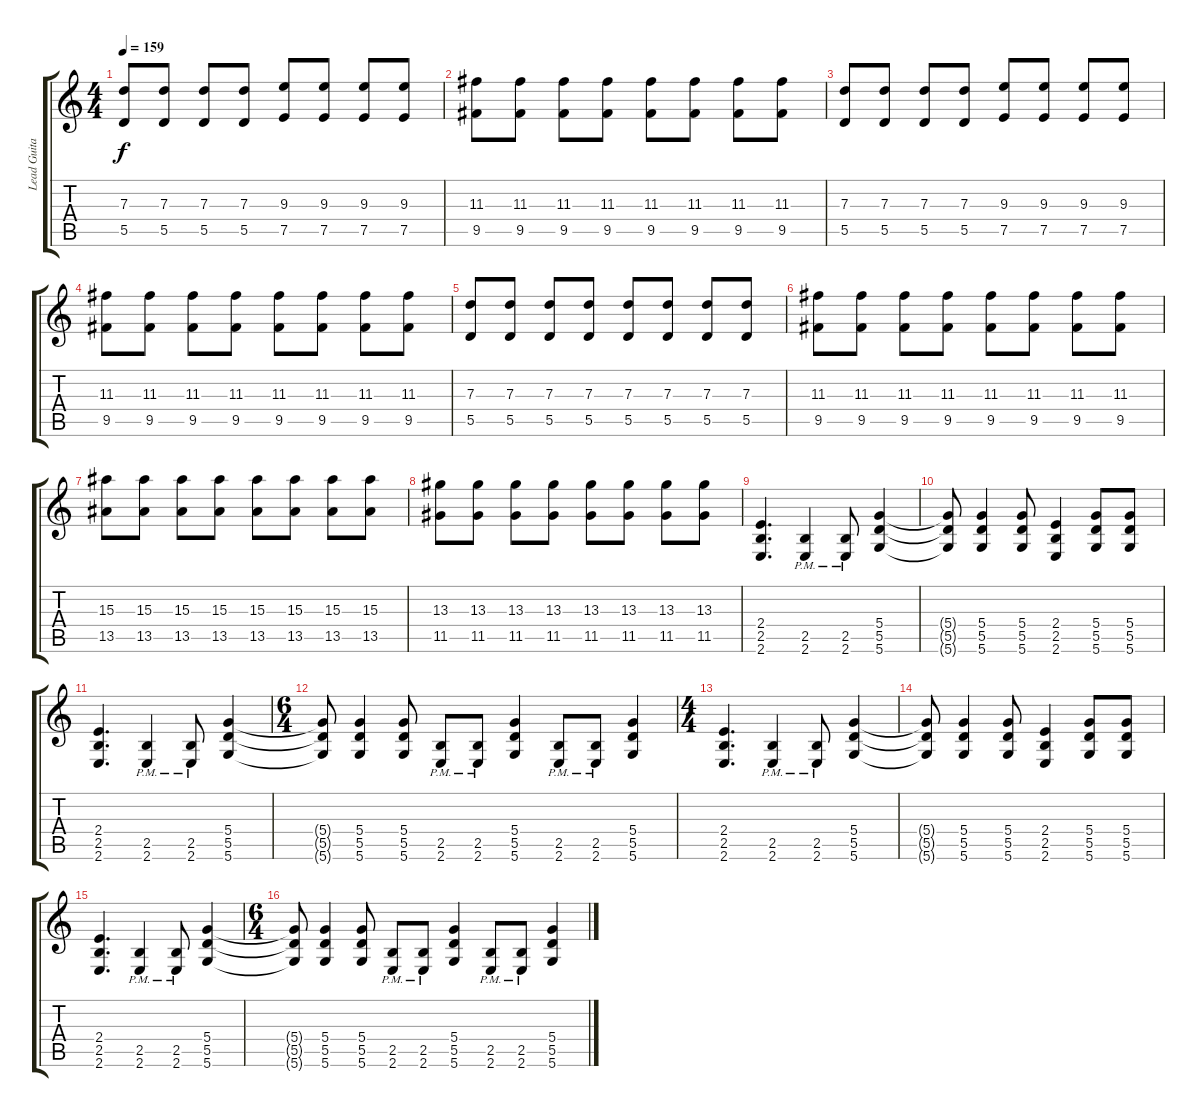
\track ("Lead Guitar" "Lead Guita") {instrument distortionguitar}
\staff {score tabs}
\tuning (E4 B3 G3 D3 A2 D2) {hide}
\ts (4 4)
\tempo 159
\clef g2
\ks c
(7.3 5.5).8{dy f} (7.3 5.5).8 (7.3 5.5).8 (7.3 5.5).8 (9.3 7.5).8 (9.3 7.5).8 (9.3 7.5).8 (9.3 7.5).8 |
(11.3 9.5).8 (11.3 9.5).8 (11.3 9.5).8 (11.3 9.5).8 (11.3 9.5).8 (11.3 9.5).8 (11.3 9.5).8 (11.3 9.5).8 |
(7.3 5.5).8 (7.3 5.5).8 (7.3 5.5).8 (7.3 5.5).8 (9.3 7.5).8 (9.3 7.5).8 (9.3 7.5).8 (9.3 7.5).8 |
(11.3 9.5).8 (11.3 9.5).8 (11.3 9.5).8 (11.3 9.5).8 (11.3 9.5).8 (11.3 9.5).8 (11.3 9.5).8 (11.3 9.5).8 |
(7.3 5.5).8 (7.3 5.5).8 (7.3 5.5).8 (7.3 5.5).8 (7.3 5.5).8 (7.3 5.5).8 (7.3 5.5).8 (7.3 5.5).8 |
(11.3 9.5).8 (11.3 9.5).8 (11.3 9.5).8 (11.3 9.5).8 (11.3 9.5).8 (11.3 9.5).8 (11.3 9.5).8 (11.3 9.5).8 |
(15.3 13.5).8 (15.3 13.5).8 (15.3 13.5).8 (15.3 13.5).8 (15.3 13.5).8 (15.3 13.5).8 (15.3 13.5).8 (15.3 13.5).8 |
(13.3 11.5).8 (13.3 11.5).8 (13.3 11.5).8 (13.3 11.5).8 (13.3 11.5).8 (13.3 11.5).8 (13.3 11.5).8 (13.3 11.5).8 |
(2.4 2.5 2.6).4{d} (2.5 2.6{pm}).4 (2.5 2.6{pm}).8 (5.4 5.5 5.6).4 |
(5.4{t} 5.5{t} 5.6{t}).8 (5.4 5.5 5.6).4 (5.4 5.5 5.6).8 (2.4 2.5 2.6).4 (5.4 5.5 5.6).8 (5.4 5.5 5.6).8 |
(2.4 2.5 2.6).4{d} (2.5 2.6{pm}).4 (2.5 2.6{pm}).8 (5.4 5.5 5.6).4 |
\ts (6 4)
(5.4{t} 5.5{t} 5.6{t}).8 (5.4 5.5 5.6).4 (5.4 5.5 5.6).8 (2.5 2.6{pm}).8 (2.5 2.6{pm}).8 (5.4 5.5 5.6).4 (2.5 2.6{pm}).8 (2.5 2.6{pm}).8 (5.4 5.5 5.6).4 |
\ts (4 4)
(2.4 2.5 2.6).4{d} (2.5 2.6{pm}).4 (2.5 2.6{pm}).8 (5.4 5.5 5.6).4 |
(5.4{t} 5.5{t} 5.6{t}).8 (5.4 5.5 5.6).4 (5.4 5.5 5.6).8 (2.4 2.5 2.6).4 (5.4 5.5 5.6).8 (5.4 5.5 5.6).8 |
(2.4 2.5 2.6).4{d} (2.5 2.6{pm}).4 (2.5 2.6{pm}).8 (5.4 5.5 5.6).4 |
\ts (6 4)
(5.4{t} 5.5{t} 5.6{t}).8 (5.4 5.5 5.6).4 (5.4 5.5 5.6).8 (2.5 2.6{pm}).8 (2.5 2.6{pm}).8 (5.4 5.5 5.6).4 (2.5 2.6{pm}).8 (2.5 2.6{pm}).8 (5.4 5.5 5.6).4
